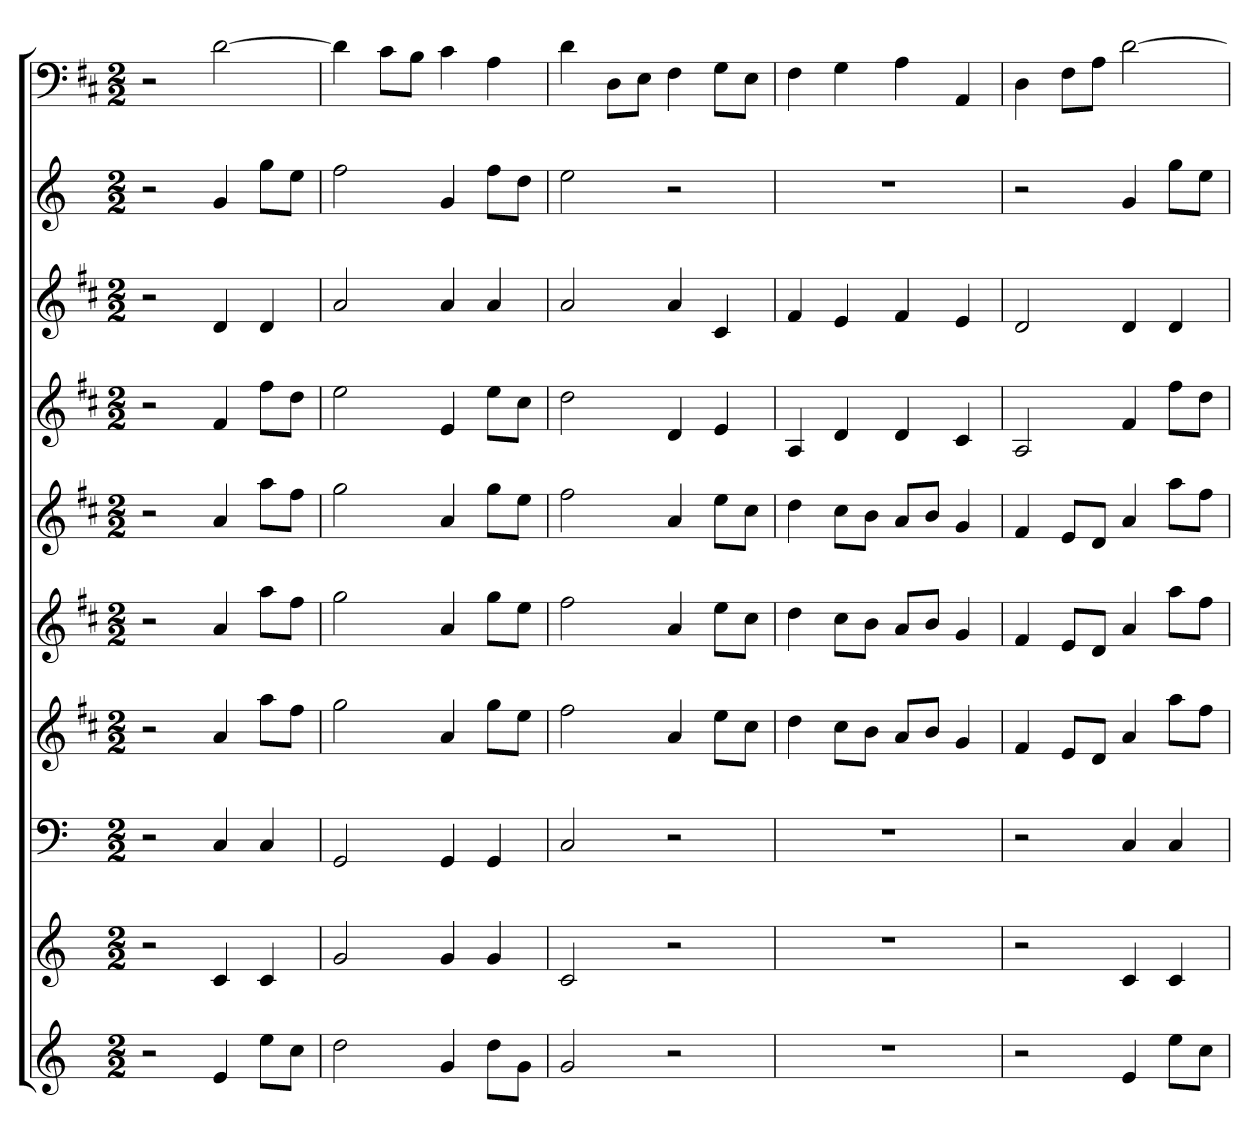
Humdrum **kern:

**kern	**kern	**kern	**kern	**kern	**kern	**kern	**kern	**kern	**kern
*part10	*part9	*part8	*part7	*part6	*part5	*part4	*part3	*part2	*part1
*staff10	*staff9	*staff8	*staff7	*staff6	*staff5	*staff4	*staff3	*staff2	*staff1
*k[]	*k[]	*k[]	*k[f#c#]	*k[f#c#]	*k[f#c#]	*k[f#c#]	*k[f#c#]	*k[]	*k[f#c#]
*M2/2	*M2/2	*M2/2	*M2/2	*M2/2	*M2/2	*M2/2	*M2/2	*M2/2	*M2/2
=	=	=	=	=	=	=	=	=	=
2r	2r	2r	2r	2r	2r	2r	2r	2r	2r
4e	4c	4C	4a	4a	4a	4f#	4d	4g	[2d
8eeL	4c	4C	8aaL	8aaL	8aaL	8ff#L	4d	8ggL	.
8ccJ	.	.	8ff#J	8ff#J	8ff#J	8ddJ	.	8eeJ	.
=1	=1	=1	=1	=1	=1	=1	=1	=1	=1
2dd	2g	2GG	2gg	2gg	2gg	2ee	2a	2ff	4d]
.	.	.	.	.	.	.	.	.	8c#L
.	.	.	.	.	.	.	.	.	8BJ
4g	4g	4GG	4a	4a	4a	4e	4a	4g	4c#
8ddL	4g	4GG	8ggL	8ggL	8ggL	8eeL	4a	8ffL	4A
8gJ	.	.	8eeJ	8eeJ	8eeJ	8cc#J	.	8ddJ	.
=2	=2	=2	=2	=2	=2	=2	=2	=2	=2
2g	2c	2C	2ff#	2ff#	2ff#	2dd	2a	2ee	4d
.	.	.	.	.	.	.	.	.	8DL
.	.	.	.	.	.	.	.	.	8EJ
2r	2r	2r	4a	4a	4a	4d	4a	2r	4F#
.	.	.	8eeL	8eeL	8eeL	4e	4c#	.	8GL
.	.	.	8cc#J	8cc#J	8cc#J	.	.	.	8EJ
=3	=3	=3	=3	=3	=3	=3	=3	=3	=3
1r	1r	1r	4dd	4dd	4dd	4A	4f#	1r	4F#
.	.	.	8cc#L	8cc#L	8cc#L	4d	4e	.	4G
.	.	.	8bJ	8bJ	8bJ	.	.	.	.
.	.	.	8aL	8aL	8aL	4d	4f#	.	4A
.	.	.	8bJ	8bJ	8bJ	.	.	.	.
.	.	.	4g	4g	4g	4c#	4e	.	4AA
=4	=4	=4	=4	=4	=4	=4	=4	=4	=4
2r	2r	2r	4f#	4f#	4f#	2A	2d	2r	4D
.	.	.	8eL	8eL	8eL	.	.	.	8F#L
.	.	.	8dJ	8dJ	8dJ	.	.	.	8AJ
4e	4c	4C	4a	4a	4a	4f#	4d	4g	[2d
8eeL	4c	4C	8aaL	8aaL	8aaL	8ff#L	4d	8ggL	.
8ccJ	.	.	8ff#J	8ff#J	8ff#J	8ddJ	.	8eeJ	.
=	=	=	=	=	=	=	=	=	=
*-	*-	*-	*-	*-	*-	*-	*-	*-	*-
